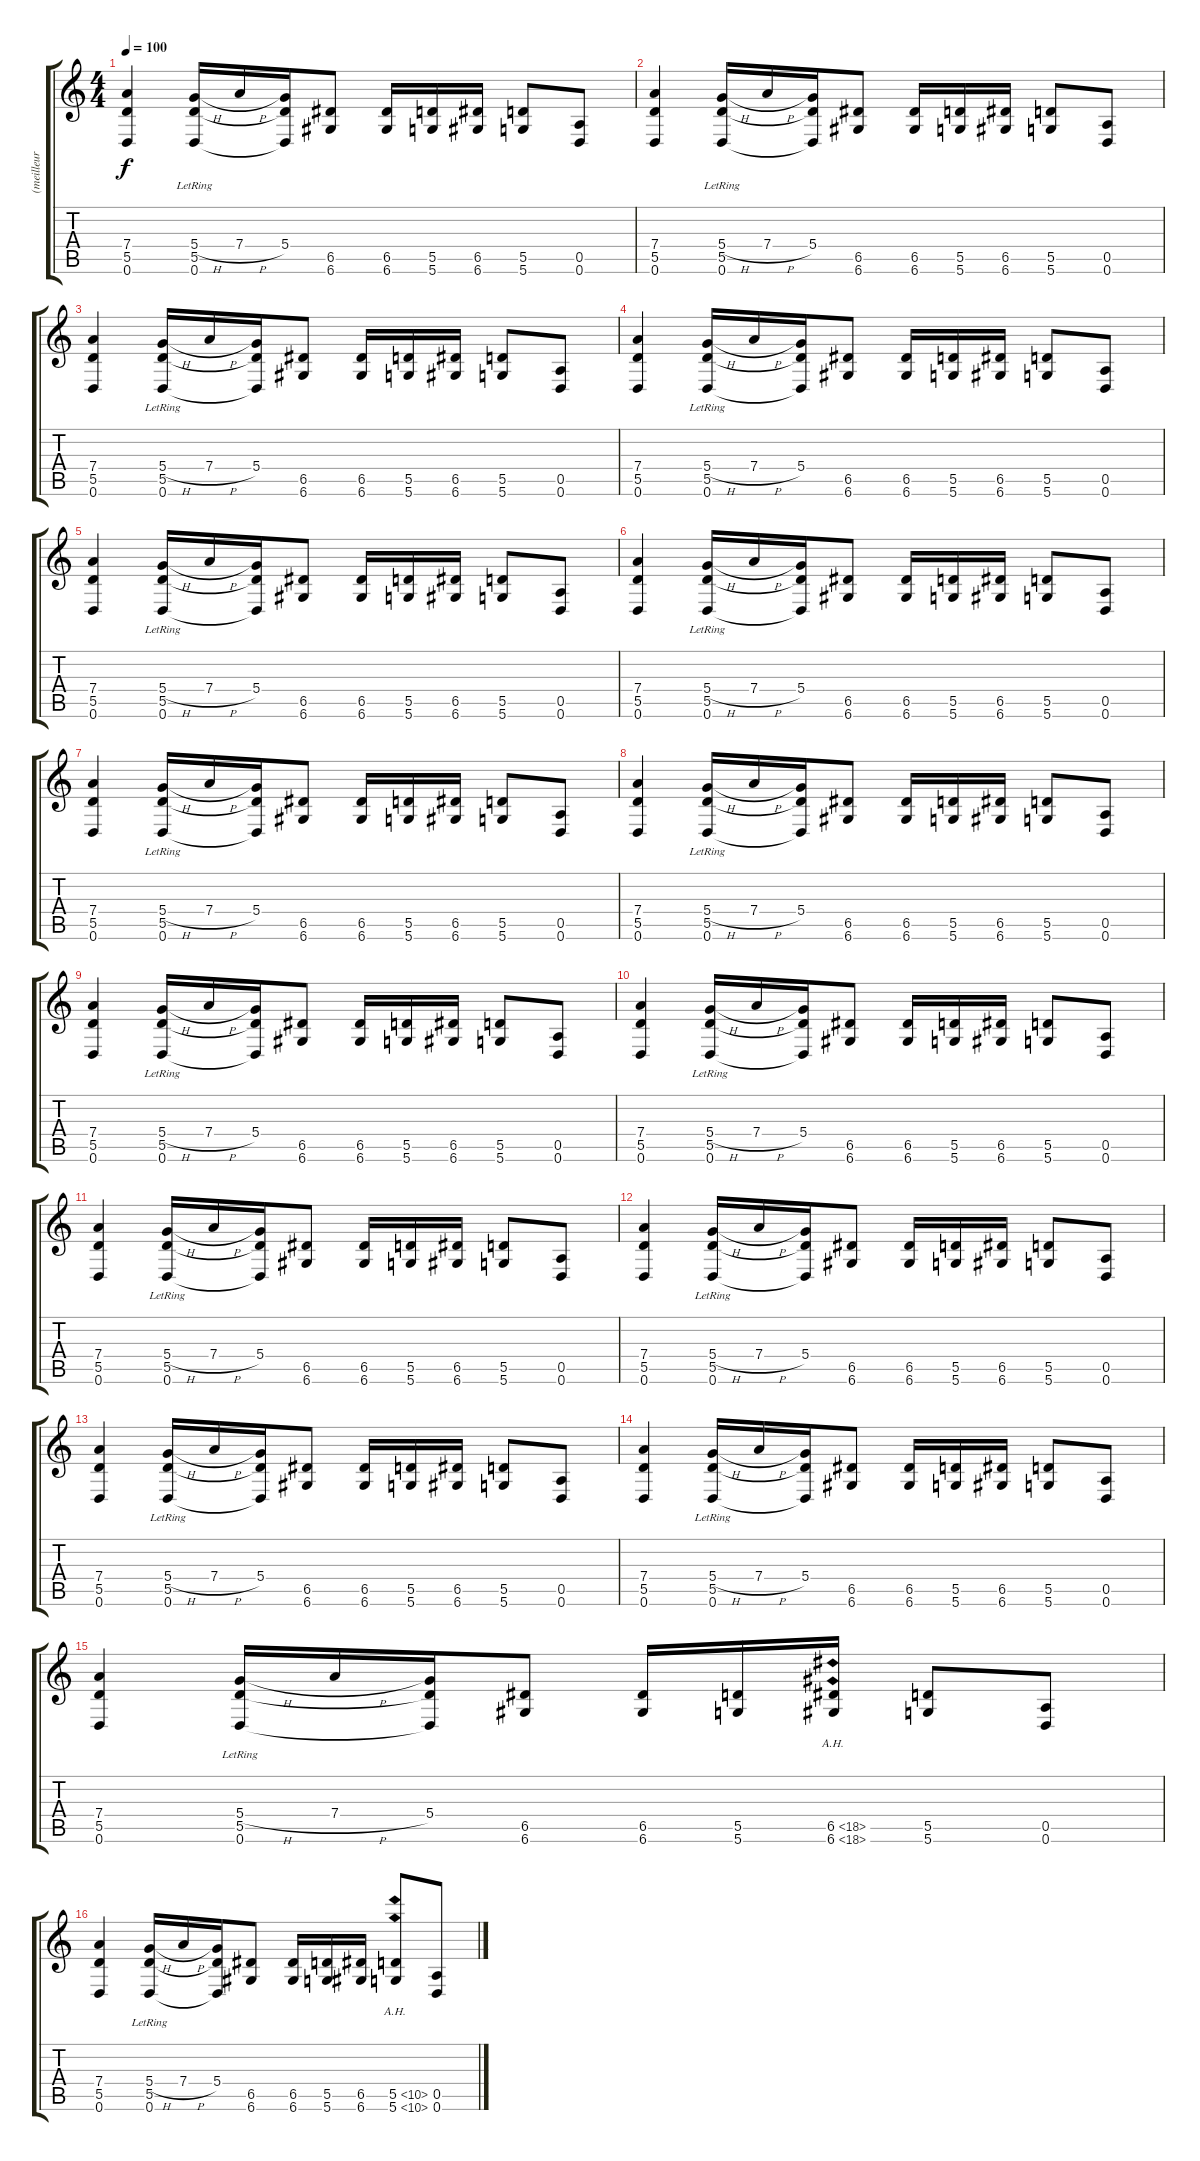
\track ("(meilleur son guitare)" "(meilleur ") {instrument electricguitarmuted}
\staff {score tabs}
\tuning (E4 B3 G3 D3 A2 D2) {hide}
\ts (4 4)
\tempo 100
\clef g2
\ks c
(7.4 5.5 0.6).4{dy f} (5.4{h} 5.5{lr} 0.6).16 7.4{h}.16 (5.4 5.5{t} 0.6{t}).16 (6.5 6.6).8 (6.5 6.6).16 (5.5 5.6).16 (6.5 6.6).16 (5.5 5.6).8 (0.5 0.6).8 |
(7.4 5.5 0.6).4 (5.4{h} 5.5{lr} 0.6).16 7.4{h}.16 (5.4 5.5{t} 0.6{t}).16 (6.5 6.6).8 (6.5 6.6).16 (5.5 5.6).16 (6.5 6.6).16 (5.5 5.6).8 (0.5 0.6).8 |
(7.4 5.5 0.6).4 (5.4{h} 5.5{lr} 0.6).16 7.4{h}.16 (5.4 5.5{t} 0.6{t}).16 (6.5 6.6).8 (6.5 6.6).16 (5.5 5.6).16 (6.5 6.6).16 (5.5 5.6).8 (0.5 0.6).8 |
(7.4 5.5 0.6).4 (5.4{h} 5.5{lr} 0.6).16 7.4{h}.16 (5.4 5.5{t} 0.6{t}).16 (6.5 6.6).8 (6.5 6.6).16 (5.5 5.6).16 (6.5 6.6).16 (5.5 5.6).8 (0.5 0.6).8 |
(7.4 5.5 0.6).4 (5.4{h} 5.5{lr} 0.6).16 7.4{h}.16 (5.4 5.5{t} 0.6{t}).16 (6.5 6.6).8 (6.5 6.6).16 (5.5 5.6).16 (6.5 6.6).16 (5.5 5.6).8 (0.5 0.6).8 |
(7.4 5.5 0.6).4 (5.4{h} 5.5{lr} 0.6).16 7.4{h}.16 (5.4 5.5{t} 0.6{t}).16 (6.5 6.6).8 (6.5 6.6).16 (5.5 5.6).16 (6.5 6.6).16 (5.5 5.6).8 (0.5 0.6).8 |
(7.4 5.5 0.6).4 (5.4{h} 5.5{lr} 0.6).16 7.4{h}.16 (5.4 5.5{t} 0.6{t}).16 (6.5 6.6).8 (6.5 6.6).16 (5.5 5.6).16 (6.5 6.6).16 (5.5 5.6).8 (0.5 0.6).8 |
(7.4 5.5 0.6).4 (5.4{h} 5.5{lr} 0.6).16 7.4{h}.16 (5.4 5.5{t} 0.6{t}).16 (6.5 6.6).8 (6.5 6.6).16 (5.5 5.6).16 (6.5 6.6).16 (5.5 5.6).8 (0.5 0.6).8 |
(7.4 5.5 0.6).4 (5.4{h} 5.5{lr} 0.6).16 7.4{h}.16 (5.4 5.5{t} 0.6{t}).16 (6.5 6.6).8 (6.5 6.6).16 (5.5 5.6).16 (6.5 6.6).16 (5.5 5.6).8 (0.5 0.6).8 |
(7.4 5.5 0.6).4 (5.4{h} 5.5{lr} 0.6).16 7.4{h}.16 (5.4 5.5{t} 0.6{t}).16 (6.5 6.6).8 (6.5 6.6).16 (5.5 5.6).16 (6.5 6.6).16 (5.5 5.6).8 (0.5 0.6).8 |
(7.4 5.5 0.6).4 (5.4{h} 5.5{lr} 0.6).16 7.4{h}.16 (5.4 5.5{t} 0.6{t}).16 (6.5 6.6).8 (6.5 6.6).16 (5.5 5.6).16 (6.5 6.6).16 (5.5 5.6).8 (0.5 0.6).8 |
(7.4 5.5 0.6).4 (5.4{h} 5.5{lr} 0.6).16 7.4{h}.16 (5.4 5.5{t} 0.6{t}).16 (6.5 6.6).8 (6.5 6.6).16 (5.5 5.6).16 (6.5 6.6).16 (5.5 5.6).8 (0.5 0.6).8 |
(7.4 5.5 0.6).4 (5.4{h} 5.5{lr} 0.6).16 7.4{h}.16 (5.4 5.5{t} 0.6{t}).16 (6.5 6.6).8 (6.5 6.6).16 (5.5 5.6).16 (6.5 6.6).16 (5.5 5.6).8 (0.5 0.6).8 |
(7.4 5.5 0.6).4 (5.4{h} 5.5{lr} 0.6).16 7.4{h}.16 (5.4 5.5{t} 0.6{t}).16 (6.5 6.6).8 (6.5 6.6).16 (5.5 5.6).16 (6.5 6.6).16 (5.5 5.6).8 (0.5 0.6).8 |
(7.4 5.5 0.6).4 (5.4{h} 5.5{lr} 0.6).16 7.4{h}.16 (5.4 5.5{t} 0.6{t}).16 (6.5 6.6).8 (6.5 6.6).16 (5.5 5.6).16 (6.5{ah 12} 6.6{ah 12}).16 (5.5 5.6).8 (0.5 0.6).8 |
(7.4 5.5 0.6).4 (5.4{h} 5.5{lr} 0.6).16 7.4{h}.16 (5.4 5.5{t} 0.6{t}).16 (6.5 6.6).8 (6.5 6.6).16 (5.5 5.6).16 (6.5 6.6).16 (5.5{ah 5} 5.6{ah 5}).8 (0.5 0.6).8
